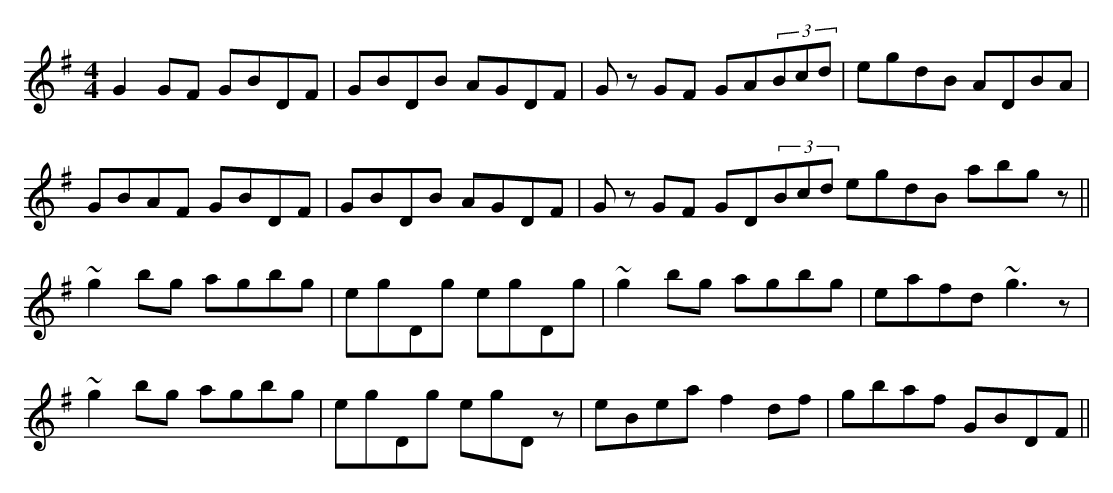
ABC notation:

X:1
M:4/4
K:G
G2GF GBDF|GBDB AGDF|Gz GF GA(3Bcd|egdB ADBA|
GBAF GBDF|GBDB AGDF|Gz GF GD(3Bcd egdB abgz||
~g2bg agbg|egDg egDg|~g2bg agbg|eafd ~g3z|
~g2bg agbg|egDg egDz|eBea f2df|gbaf GBDF||
